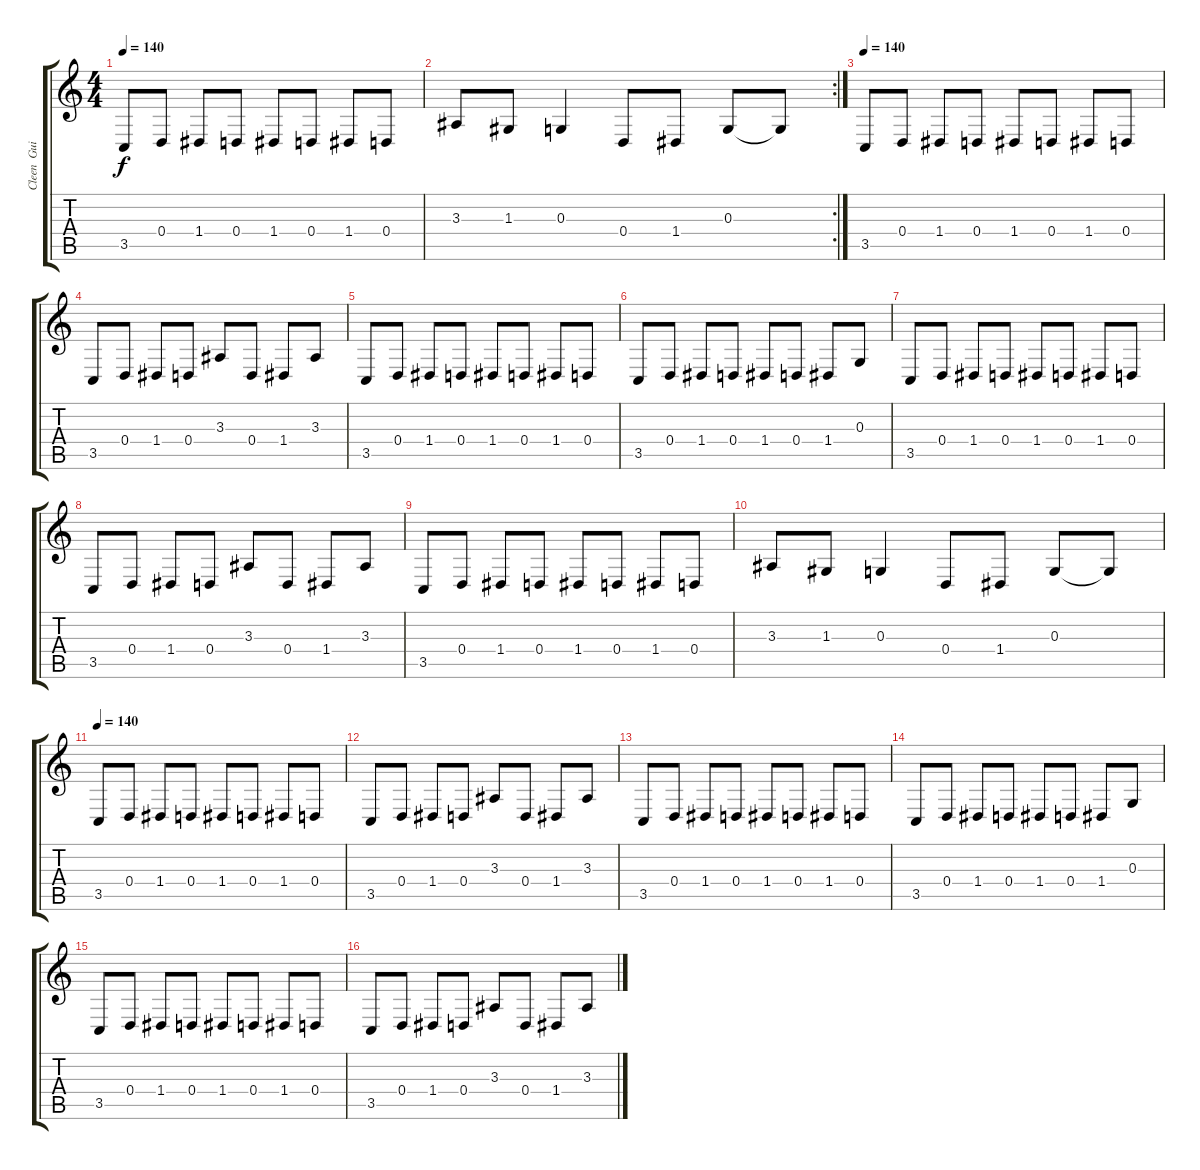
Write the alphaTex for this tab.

\track ("Cleen  Guitar" "Cleen  Gui") {instrument harpsichord}
\staff {score tabs}
\tuning (E4 B3 G3 D3 A2 E2) {hide}
\ts (4 4)
\tempo 140
\clef g2
\ks c
3.5.8{dy f} 0.4.8 1.4.8 0.4.8 1.4.8 0.4.8 1.4.8 0.4.8 |
\rc 2
3.3.8 1.3.8 0.3.4 0.4.8 1.4.8 0.3.8 0.3{t}.8 |
\tempo 140
3.5.8 0.4.8 1.4.8 0.4.8 1.4.8 0.4.8 1.4.8 0.4.8 |
3.5.8 0.4.8 1.4.8 0.4.8 3.3.8 0.4.8 1.4.8 3.3.8 |
3.5.8 0.4.8 1.4.8 0.4.8 1.4.8 0.4.8 1.4.8 0.4.8 |
3.5.8 0.4.8 1.4.8 0.4.8 1.4.8 0.4.8 1.4.8 0.3.8 |
3.5.8 0.4.8 1.4.8 0.4.8 1.4.8 0.4.8 1.4.8 0.4.8 |
3.5.8 0.4.8 1.4.8 0.4.8 3.3.8 0.4.8 1.4.8 3.3.8 |
3.5.8 0.4.8 1.4.8 0.4.8 1.4.8 0.4.8 1.4.8 0.4.8 |
3.3.8 1.3.8 0.3.4 0.4.8 1.4.8 0.3.8 0.3{t}.8 |
\tempo 140
3.5.8 0.4.8 1.4.8 0.4.8 1.4.8 0.4.8 1.4.8 0.4.8 |
3.5.8 0.4.8 1.4.8 0.4.8 3.3.8 0.4.8 1.4.8 3.3.8 |
3.5.8 0.4.8 1.4.8 0.4.8 1.4.8 0.4.8 1.4.8 0.4.8 |
3.5.8 0.4.8 1.4.8 0.4.8 1.4.8 0.4.8 1.4.8 0.3.8 |
3.5.8 0.4.8 1.4.8 0.4.8 1.4.8 0.4.8 1.4.8 0.4.8 |
3.5.8 0.4.8 1.4.8 0.4.8 3.3.8 0.4.8 1.4.8 3.3.8
